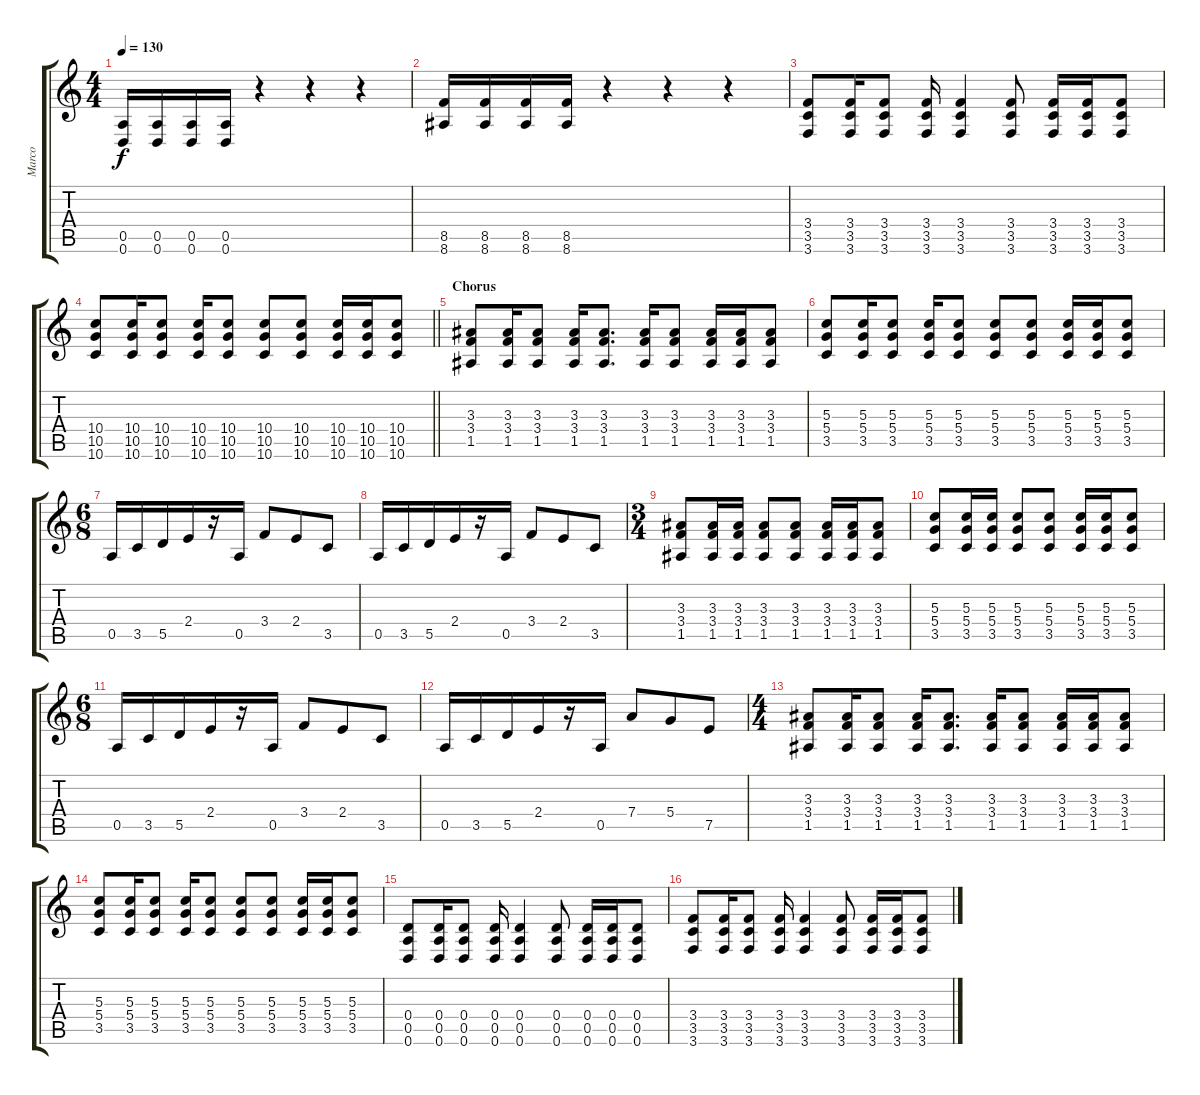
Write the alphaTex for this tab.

\track ("Marco" "Marco") {instrument overdrivenguitar}
\staff {score tabs}
\tuning (E4 B3 G3 D3 A2 D2) {hide}
\ts (4 4)
\tempo 130
\clef g2
\ks c
(0.5 0.6).16{dy f} (0.5 0.6).16 (0.5 0.6).16 (0.5 0.6).16 r.4 r.4 r.4 |
(8.5 8.6).16 (8.5 8.6).16 (8.5 8.6).16 (8.5 8.6).16 r.4 r.4 r.4 |
(3.4 3.5 3.6).8 (3.4 3.5 3.6).16 (3.4 3.5 3.6).8 (3.4 3.5 3.6).16 (3.4 3.5 3.6).4 (3.4 3.5 3.6).8 (3.4 3.5 3.6).16 (3.4 3.5 3.6).16 (3.4 3.5 3.6).8 |
\barLineRight lightlight
(10.4 10.5 10.6).8 (10.4 10.5 10.6).16 (10.4 10.5 10.6).8 (10.4 10.5 10.6).16 (10.4 10.5 10.6).8 (10.4 10.5 10.6).8 (10.4 10.5 10.6).8 (10.4 10.5 10.6).16 (10.4 10.5 10.6).16 (10.4 10.5 10.6).8 |
\section ("" "Chorus")
(3.3 3.4 1.5).8 (3.3 3.4 1.5).16 (3.3 3.4 1.5).8 (3.3 3.4 1.5).16 (3.3 3.4 1.5).8{d} (3.3 3.4 1.5).16 (3.3 3.4 1.5).8 (3.3 3.4 1.5).16 (3.3 3.4 1.5).16 (3.3 3.4 1.5).8 |
(5.3 5.4 3.5).8 (5.3 5.4 3.5).16 (5.3 5.4 3.5).8 (5.3 5.4 3.5).16 (5.3 5.4 3.5).8 (5.3 5.4 3.5).8 (5.3 5.4 3.5).8 (5.3 5.4 3.5).16 (5.3 5.4 3.5).16 (5.3 5.4 3.5).8 |
\ts (6 8)
0.5.16 3.5.16 5.5.16 2.4.16 r.16 0.5.16 3.4.8 2.4.8 3.5.8 |
0.5.16 3.5.16 5.5.16 2.4.16 r.16 0.5.16 3.4.8 2.4.8 3.5.8 |
\ts (3 4)
(3.3 3.4 1.5).8 (3.3 3.4 1.5).16 (3.3 3.4 1.5).16 (3.3 3.4 1.5).8 (3.3 3.4 1.5).8 (3.3 3.4 1.5).16 (3.3 3.4 1.5).16 (3.3 3.4 1.5).8 |
(5.3 5.4 3.5).8 (5.3 5.4 3.5).16 (5.3 5.4 3.5).16 (5.3 5.4 3.5).8 (5.3 5.4 3.5).8 (5.3 5.4 3.5).16 (5.3 5.4 3.5).16 (5.3 5.4 3.5).8 |
\ts (6 8)
0.5.16 3.5.16 5.5.16 2.4.16 r.16 0.5.16 3.4.8 2.4.8 3.5.8 |
0.5.16 3.5.16 5.5.16 2.4.16 r.16 0.5.16 7.4.8 5.4.8 7.5.8 |
\ts (4 4)
(3.3 3.4 1.5).8 (3.3 3.4 1.5).16 (3.3 3.4 1.5).8 (3.3 3.4 1.5).16 (3.3 3.4 1.5).8{d} (3.3 3.4 1.5).16 (3.3 3.4 1.5).8 (3.3 3.4 1.5).16 (3.3 3.4 1.5).16 (3.3 3.4 1.5).8 |
(5.3 5.4 3.5).8 (5.3 5.4 3.5).16 (5.3 5.4 3.5).8 (5.3 5.4 3.5).16 (5.3 5.4 3.5).8 (5.3 5.4 3.5).8 (5.3 5.4 3.5).8 (5.3 5.4 3.5).16 (5.3 5.4 3.5).16 (5.3 5.4 3.5).8 |
(0.4 0.5 0.6).8 (0.4 0.5 0.6).16 (0.4 0.5 0.6).8 (0.4 0.5 0.6).16 (0.4 0.5 0.6).4 (0.4 0.5 0.6).8 (0.4 0.5 0.6).16 (0.4 0.5 0.6).16 (0.4 0.5 0.6).8 |
(3.4 3.5 3.6).8 (3.4 3.5 3.6).16 (3.4 3.5 3.6).8 (3.4 3.5 3.6).16 (3.4 3.5 3.6).4 (3.4 3.5 3.6).8 (3.4 3.5 3.6).16 (3.4 3.5 3.6).16 (3.4 3.5 3.6).8
